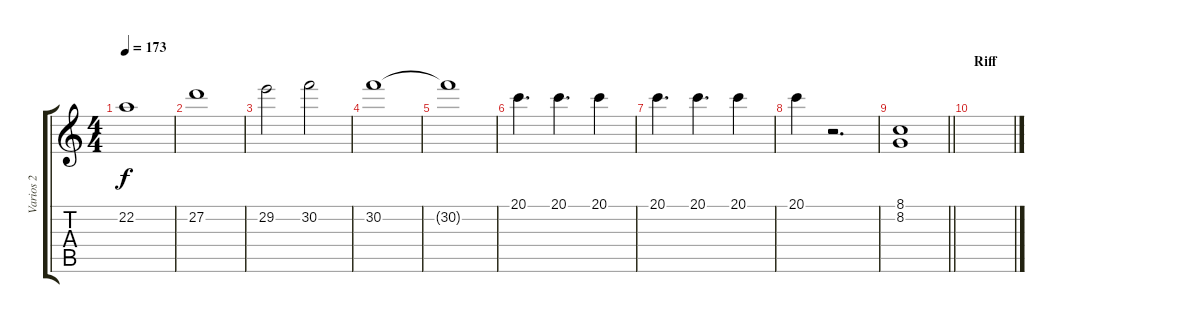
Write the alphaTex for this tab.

\track ("Varios 2" "Varios 2") {instrument stringensemble1}
\staff {score tabs}
\tuning (E4 B3 G3 D3 A2 E2) {hide}
\ts (4 4)
\tempo 173
\clef g2
\ks c
22.2.1{dy f} |
27.2.1 |
29.2.2 30.2.2 |
30.2.1 |
30.2{t}.1 |
20.1.4{d} 20.1.4{d} 20.1.4 |
20.1.4{d} 20.1.4{d} 20.1.4 |
20.1.4 r.2{d} |
\barLineRight lightlight
(8.1 8.2).1 |
\section ("" "Riff")
